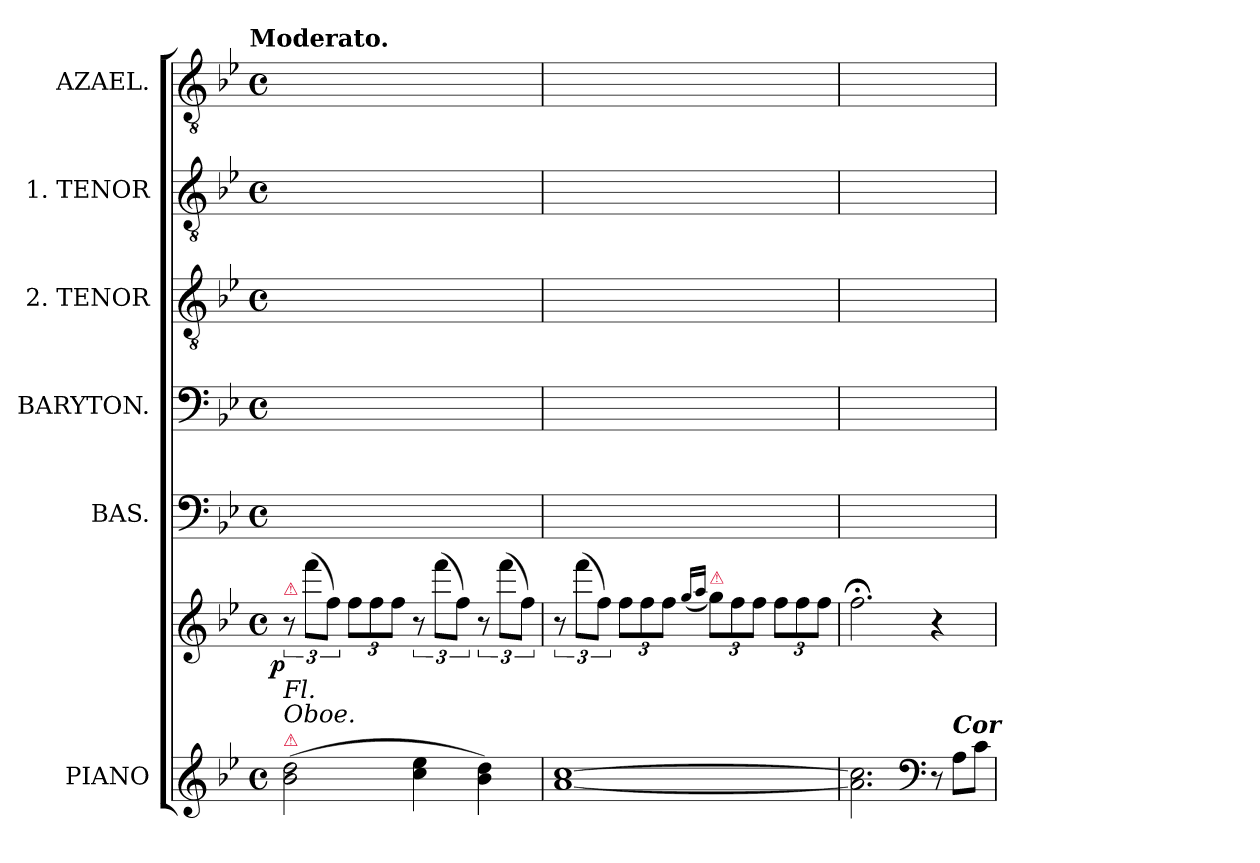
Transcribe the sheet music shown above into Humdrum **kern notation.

**kern	**kern	**dynam	**kern	**kern	**kern	**kern	**kern
*part6	*part6	*part6	*part5	*part4	*part3	*part2	*part1
*staff7	*staff6	*staff6/7	*staff5	*staff4	*staff3	*staff2	*staff1
*I"PIANO	*	*	*I"BAS.	*I"BARYTON.	*I"2. TENOR	*I"1. TENOR	*I"AZAEL.
*	*	*	*I'B	*	*I'T 2	*I'T 1	*
*clefG2	*clefG2	*	*clefF4	*clefF4	*clefGv2	*clefGv2	*clefGv2
*k[b-e-]	*k[b-e-]	*	*k[b-e-]	*k[b-e-]	*k[b-e-]	*k[b-e-]	*k[b-e-]
!!LO:TX:omd:t=Moderato.
*M4/4	*M4/4	*	*M4/4	*M4/4	*M4/4	*M4/4	*M4/4
*met(c)	*met(c)	*	*met(c)	*met(c)	*met(c)	*met(c)	*met(c)
=1	=1	=1	=1	=1	=1	=1	=1
!	!LO:TX:a:color=crimson:t=⚠	!	!	!	!	!	!
!	!LO:TX:b:i:t=Fl.	!	!	!	!	!	!
!LO:TX:a:color=crimson:t=⚠	!	!	!	!	!	!	!
!LO:TX:a:i:t=Oboe.	!	!	!	!	!	!	!
!	!	!LO:DY:b:rj	!	!	!	!	!
(>2b-\ 2dd\	12r	p	1ryy	1ryy	1ryy	1ryy	1ryy
.	(12fff\L	.	.	.	.	.	.
.	12ff\J)	.	.	.	.	.	.
.	12ff\L	.	.	.	.	.	.
.	12ff\	.	.	.	.	.	.
.	12ff\J	.	.	.	.	.	.
4cc\ 4ee-\	12r	.	.	.	.	.	.
.	(12fff\L	.	.	.	.	.	.
.	12ff\J)	.	.	.	.	.	.
4b-\ 4dd\)	12r	.	.	.	.	.	.
.	(12fff\L	.	.	.	.	.	.
.	12ff\J)	.	.	.	.	.	.
=2	=2	=2	=2	=2	=2	=2	=2
[1a [1cc	12r	.	1ryy	1ryy	1ryy	1ryy	1ryy
.	(12fff\L	.	.	.	.	.	.
.	12ff\J)	.	.	.	.	.	.
.	12ff\L	.	.	.	.	.	.
.	12ff\	.	.	.	.	.	.
.	12ff\J	.	.	.	.	.	.
.	(<16qqgg/LL	.	.	.	.	.	.
.	16qqaa/JJ	.	.	.	.	.	.
!	!LO:TX:a:color=crimson:t=⚠	!	!	!	!	!	!
.	12gg\L)	.	.	.	.	.	.
.	12ff\	.	.	.	.	.	.
.	12ff\J	.	.	.	.	.	.
.	12ff\L	.	.	.	.	.	.
.	12ff\	.	.	.	.	.	.
.	12ff\J	.	.	.	.	.	.
=3	=3	=3	=3	=3	=3	=3	=3
2.a]\ 2.cc]\	2.ff;<\	.	1ryy	1ryy	1ryy	1ryy	1ryy
*clefF4	*	*	*	*	*	*	*
*Xtuplet	*	*	*	*	*	*	*
12r	4r	.	.	.	.	.	.
!LO:TX:a:Bi:t=Cor	!	!	!	!	!	!	!
12A\L	.	.	.	.	.	.	.
12c\J	.	.	.	.	.	.	.
=	=	=	=	=	=	=	=
*-	*-	*-	*-	*-	*-	*-	*-
